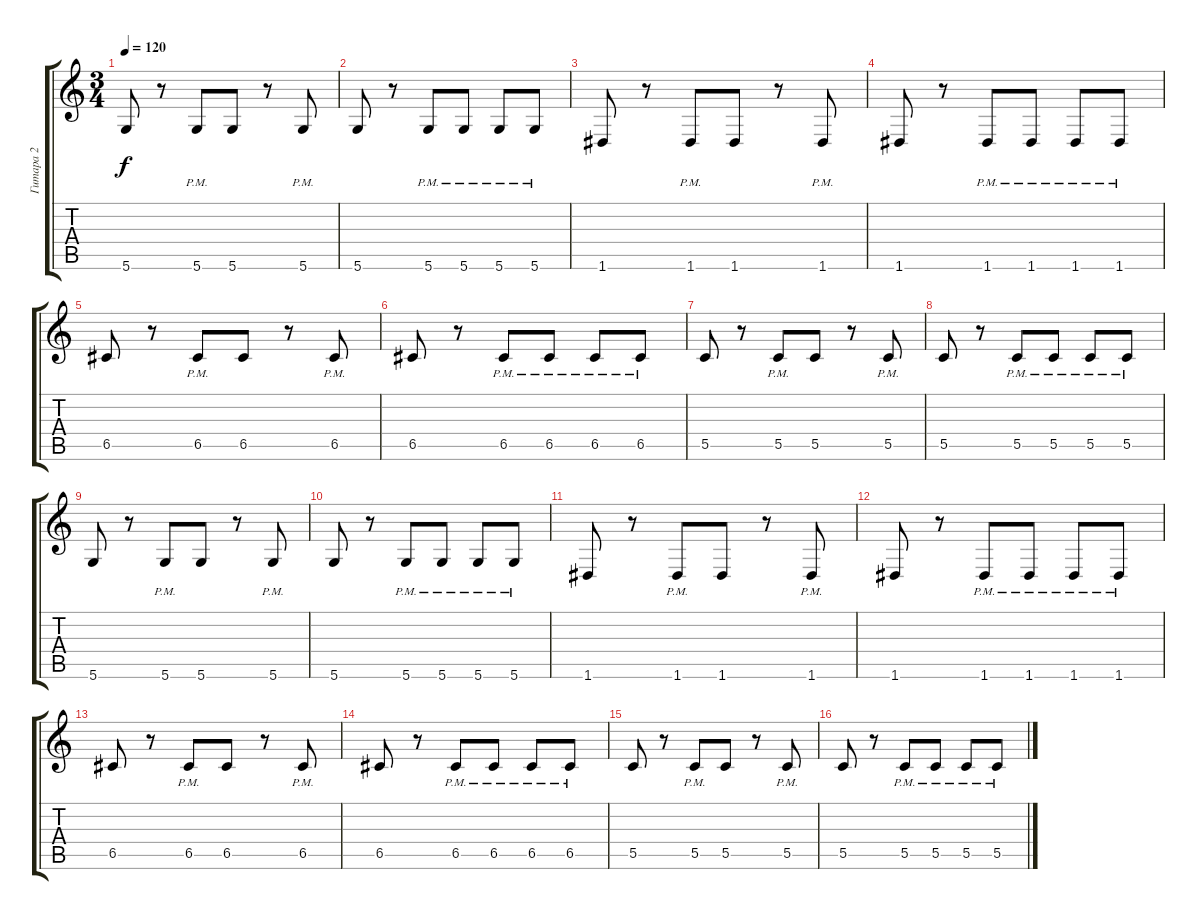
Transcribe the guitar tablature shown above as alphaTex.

\track ("Гитара 2" "Гитара 2") {instrument overdrivenguitar}
\staff {score tabs}
\tuning (D4 A3 F3 C3 G2 D2) {hide}
\ts (3 4)
\tempo 120
\clef g2
\ks c
5.6.8{dy f instrument overdrivenguitar} r.8 5.6{pm}.8 5.6.8 r.8 5.6{pm}.8 |
5.6.8 r.8 5.6{pm}.8 5.6{pm}.8 5.6{pm}.8 5.6{pm}.8 |
1.6.8 r.8 1.6{pm}.8 1.6.8 r.8 1.6{pm}.8 |
1.6.8 r.8 1.6{pm}.8 1.6{pm}.8 1.6{pm}.8 1.6{pm}.8 |
6.5.8 r.8 6.5{pm}.8 6.5.8 r.8 6.5{pm}.8 |
6.5.8 r.8 6.5{pm}.8 6.5{pm}.8 6.5{pm}.8 6.5{pm}.8 |
5.5.8 r.8 5.5{pm}.8 5.5.8 r.8 5.5{pm}.8 |
5.5.8 r.8 5.5{pm}.8 5.5{pm}.8 5.5{pm}.8 5.5{pm}.8 |
5.6.8 r.8 5.6{pm}.8 5.6.8 r.8 5.6{pm}.8 |
5.6.8 r.8 5.6{pm}.8 5.6{pm}.8 5.6{pm}.8 5.6{pm}.8 |
1.6.8 r.8 1.6{pm}.8 1.6.8 r.8 1.6{pm}.8 |
1.6.8 r.8 1.6{pm}.8 1.6{pm}.8 1.6{pm}.8 1.6{pm}.8 |
6.5.8 r.8 6.5{pm}.8 6.5.8 r.8 6.5{pm}.8 |
6.5.8 r.8 6.5{pm}.8 6.5{pm}.8 6.5{pm}.8 6.5{pm}.8 |
5.5.8 r.8 5.5{pm}.8 5.5.8 r.8 5.5{pm}.8 |
5.5.8 r.8 5.5{pm}.8 5.5{pm}.8 5.5{pm}.8 5.5{pm}.8
